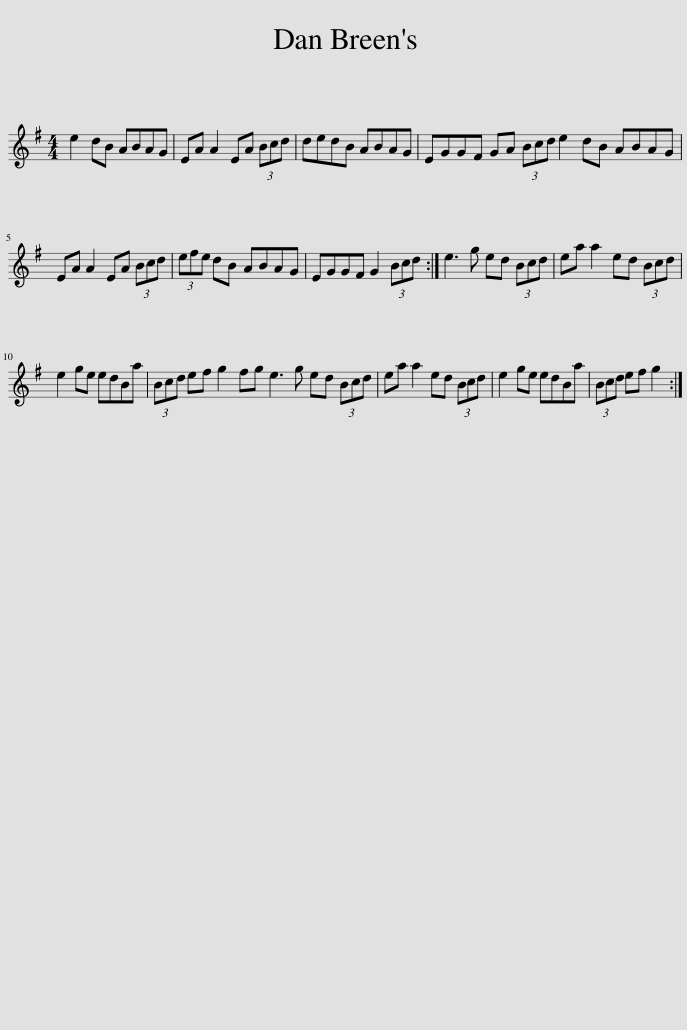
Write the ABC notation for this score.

X:1
L:1/8
M:4/4
I:linebreak $
K:G
V:1 treble
V:1
 e2 dB ABAG | EA A2 EA (3Bcd | dedB ABAG | EGGF GA (3Bcd e2 dB ABAG |$ EA A2 EA (3Bcd | %5
 (3efe dB ABAG | EGGF G2 (3Bcd :| e3 g ed (3Bcd | ea a2 ed (3Bcd |$ e2 ge edBa | %10
 (3Bcd ef g2 fg e3 g ed (3Bcd | ea a2 ed (3Bcd | e2 ge edBa | (3Bcd ef g2 :| %14
